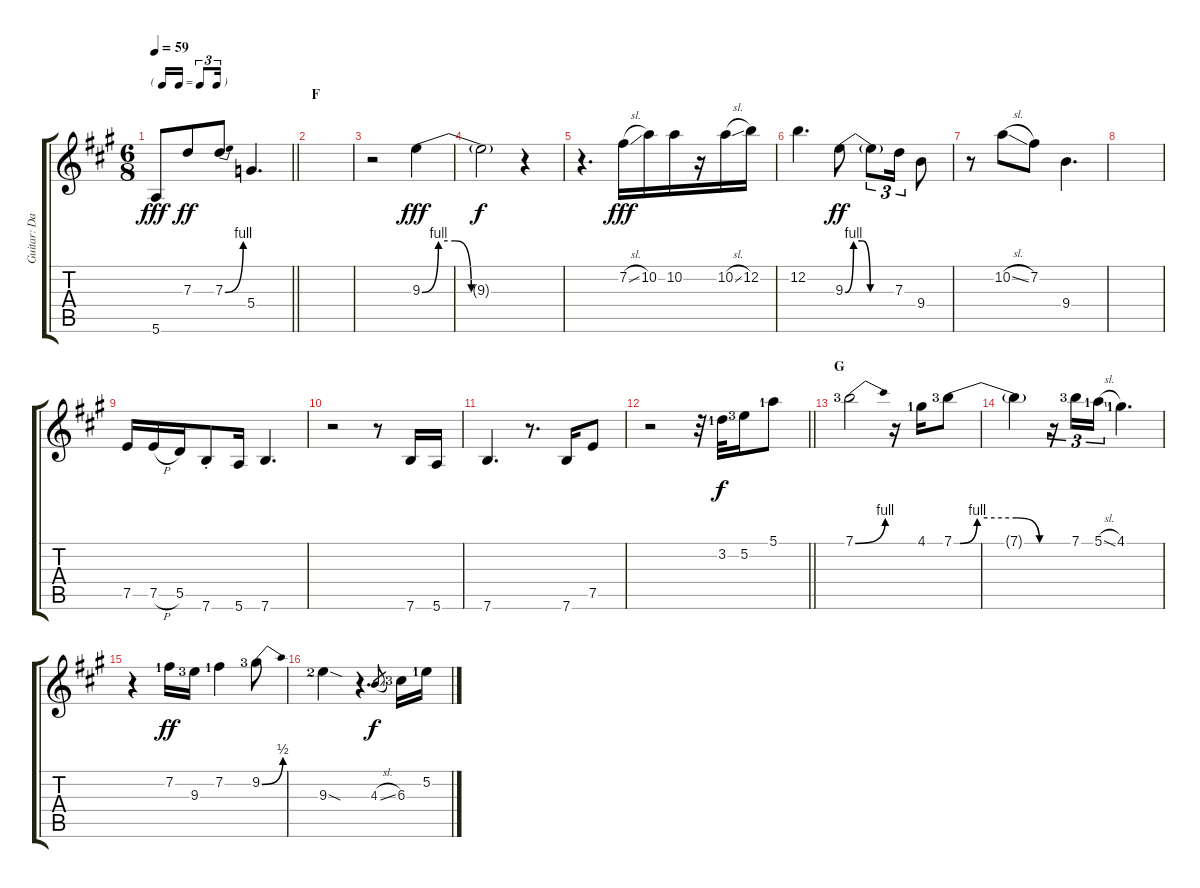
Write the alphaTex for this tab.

\track ("Guitar: David Gilmour" "Guitar: Da") {instrument electricguitarjazz}
\staff {score tabs}
\tuning (E4 B3 G3 D3 A2 E2) {hide}
\ts (6 8)
\tf triplet16th
\tempo 59
\clef g2
\barLineRight lightlight
\ks a
5.6.8{dy fff} 7.3.8{dy ff} 7.3{be (bend 0 0 60 4)}.8 5.4.4{d} |
\section ("" "F")
|
r.2 9.3{be (custom 0 0 10 4 20 4 30 0 60 0)}.4{dy fff} |
9.3{t}.2{dy f} r.4 |
r.4{d} 7.2{sl}.16{dy fff} 10.2.16 10.2.16 r.16 10.2{sl}.16 12.2.16 |
12.2.4{d} 9.3{be (custom 0 0 10 4 20 4 30 0 60 0)}.8{dy ff} 9.3{t}.8{tu (3 2)} 7.3.16{tu (3 2)} 9.4.8 |
r.8 10.2{sl}.8 7.2.8 9.4.4{d} |
|
7.5.16 7.5{h}.16 5.5.16 7.6{st}.8 5.6.16 7.6.4{d} |
r.2 r.8 7.6.16 5.6.16 |
7.6.4{d} r.8{d} 7.6.16 7.5.8 |
\barLineRight lightlight
r.2 r.32 3.2{lf 2}.32{dy f} 5.2{lf 4}.16 5.1{lf 2}.8 |
\section ("" "G")
7.1{be (bend 0 0 60 4) lf 4}.2 r.16 4.1{lf 2}.16 7.1{be (custom 0 0 4 0 15 4 40 4 55 0 60 0) lf 4}.8 |
7.1{t}.4 r.16{tu (3 2)} 7.1{lf 4}.16{tu (3 2)} 5.1{sl lf 2}.16{tu (3 2)} 4.1{lf 2}.4{d} |
r.4 7.2{lf 2}.16{dy ff} 9.3{lf 4}.16 7.2{lf 2}.4 9.2{be (bend 0 0 60 2) lf 4}.8 |
9.3{sod lf 3}.4 r.4{d} 4.3{sl}.8{gr dy f} 6.3{lf 4}.16 5.2{lf 2}.16
